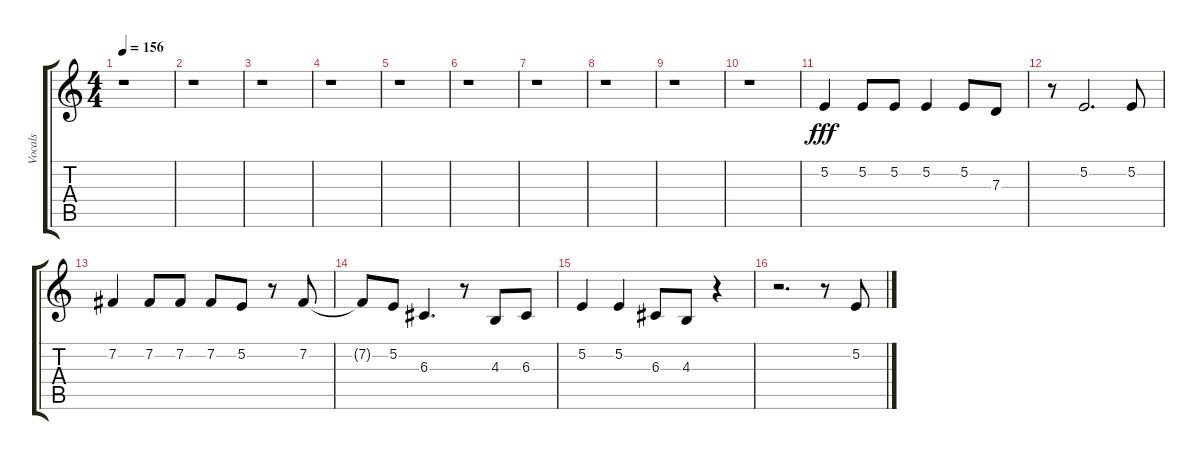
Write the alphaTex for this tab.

\track ("Vocals" "Vocals") {instrument lead2sawtooth}
\staff {score tabs}
\tuning (E4 B3 G3 D3 A2 E2) {hide}
\ts (4 4)
\tempo 156
\clef g2
\ks c
r.1{dy fff} |
r.1 |
r.1 |
r.1 |
r.1 |
r.1 |
r.1 |
r.1 |
r.1 |
r.1 |
5.2.4 5.2.8 5.2.8 5.2.4 5.2.8 7.3.8 |
r.8 5.2.2{d} 5.2.8 |
7.2.4 7.2.8 7.2.8 7.2.8 5.2.8 r.8 7.2.8 |
7.2{t}.8 5.2.8 6.3.4{d} r.8 4.3.8 6.3.8 |
5.2.4 5.2.4 6.3.8 4.3.8 r.4 |
r.2{d} r.8 5.2.8
